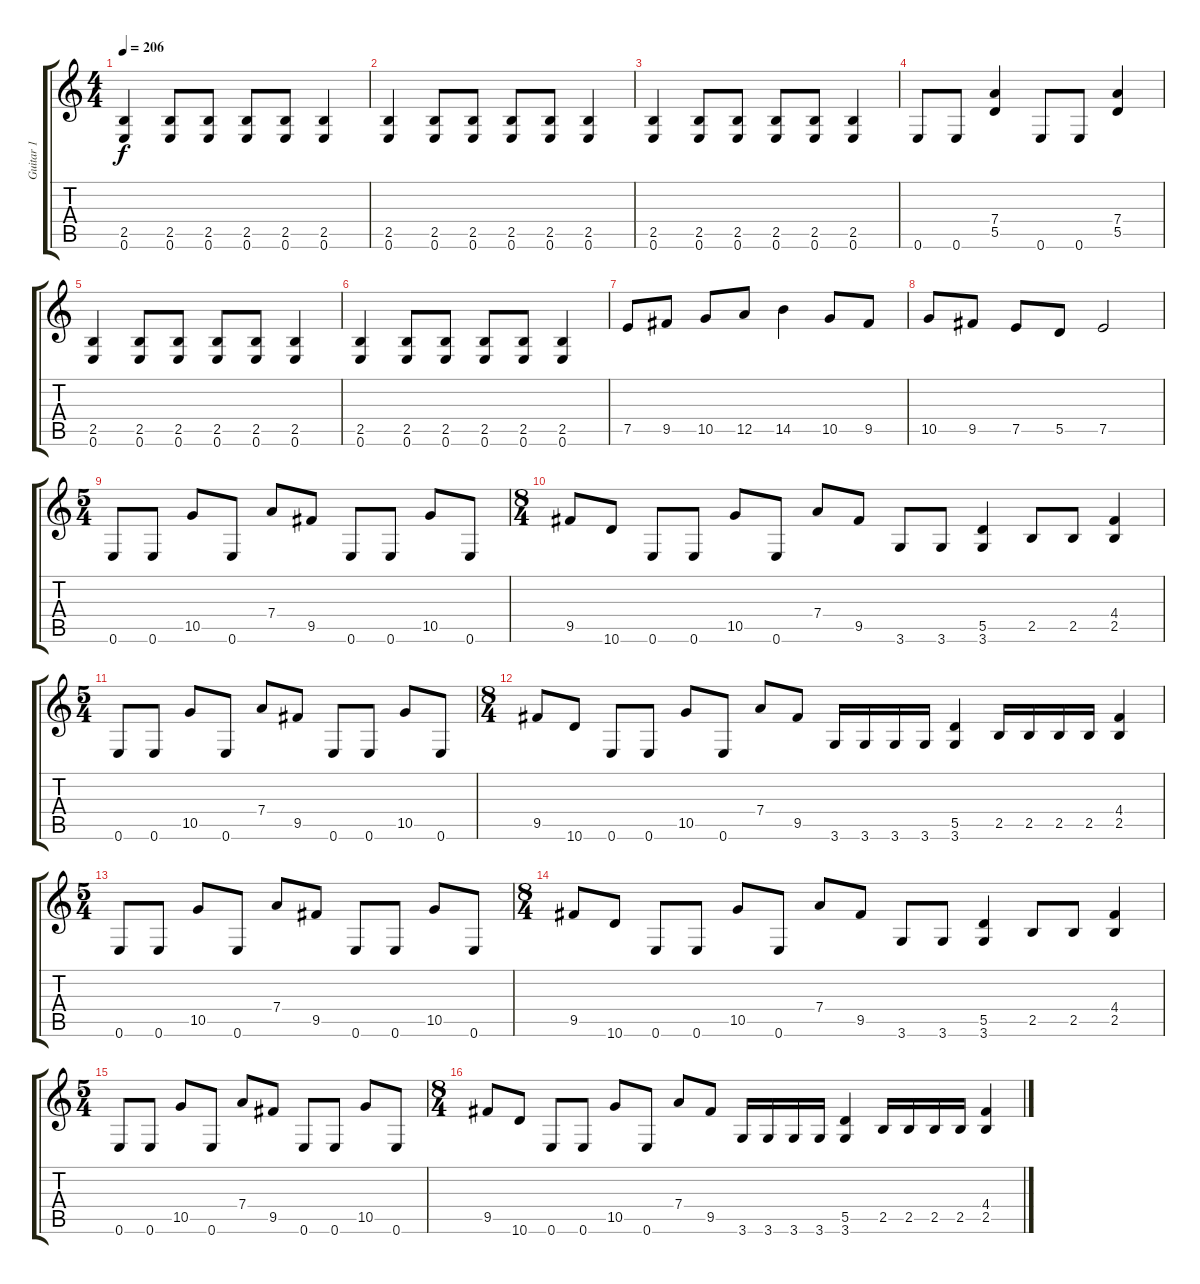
\track ("Guitar 1" "Guitar 1") {instrument distortionguitar}
\staff {score tabs}
\tuning (E4 B3 G3 D3 A2 E2) {hide}
\ts (4 4)
\tempo 206
\clef g2
\ks c
(2.5 0.6).4{dy f} (2.5 0.6).8 (2.5 0.6).8 (2.5 0.6).8 (2.5 0.6).8 (2.5 0.6).4 |
(2.5 0.6).4 (2.5 0.6).8 (2.5 0.6).8 (2.5 0.6).8 (2.5 0.6).8 (2.5 0.6).4 |
(2.5 0.6).4 (2.5 0.6).8 (2.5 0.6).8 (2.5 0.6).8 (2.5 0.6).8 (2.5 0.6).4 |
0.6.8 0.6.8 (7.4 5.5).4 0.6.8 0.6.8 (7.4 5.5).4 |
(2.5 0.6).4 (2.5 0.6).8 (2.5 0.6).8 (2.5 0.6).8 (2.5 0.6).8 (2.5 0.6).4 |
(2.5 0.6).4 (2.5 0.6).8 (2.5 0.6).8 (2.5 0.6).8 (2.5 0.6).8 (2.5 0.6).4 |
7.5.8 9.5.8 10.5.8 12.5.8 14.5.4 10.5.8 9.5.8 |
10.5.8 9.5.8 7.5.8 5.5.8 7.5.2 |
\ts (5 4)
0.6.8 0.6.8 10.5.8 0.6.8 7.4.8 9.5.8 0.6.8 0.6.8 10.5.8 0.6.8 |
\ts (8 4)
9.5.8 10.6.8 0.6.8 0.6.8 10.5.8 0.6.8 7.4.8 9.5.8 3.6.8 3.6.8 (5.5 3.6).4 2.5.8 2.5.8 (4.4 2.5).4 |
\ts (5 4)
0.6.8 0.6.8 10.5.8 0.6.8 7.4.8 9.5.8 0.6.8 0.6.8 10.5.8 0.6.8 |
\ts (8 4)
9.5.8 10.6.8 0.6.8 0.6.8 10.5.8 0.6.8 7.4.8 9.5.8 3.6.16 3.6.16 3.6.16 3.6.16 (5.5 3.6).4 2.5.16 2.5.16 2.5.16 2.5.16 (4.4 2.5).4 |
\ts (5 4)
0.6.8 0.6.8 10.5.8 0.6.8 7.4.8 9.5.8 0.6.8 0.6.8 10.5.8 0.6.8 |
\ts (8 4)
9.5.8 10.6.8 0.6.8 0.6.8 10.5.8 0.6.8 7.4.8 9.5.8 3.6.8 3.6.8 (5.5 3.6).4 2.5.8 2.5.8 (4.4 2.5).4 |
\ts (5 4)
0.6.8 0.6.8 10.5.8 0.6.8 7.4.8 9.5.8 0.6.8 0.6.8 10.5.8 0.6.8 |
\ts (8 4)
9.5.8 10.6.8 0.6.8 0.6.8 10.5.8 0.6.8 7.4.8 9.5.8 3.6.16 3.6.16 3.6.16 3.6.16 (5.5 3.6).4 2.5.16 2.5.16 2.5.16 2.5.16 (4.4 2.5).4
